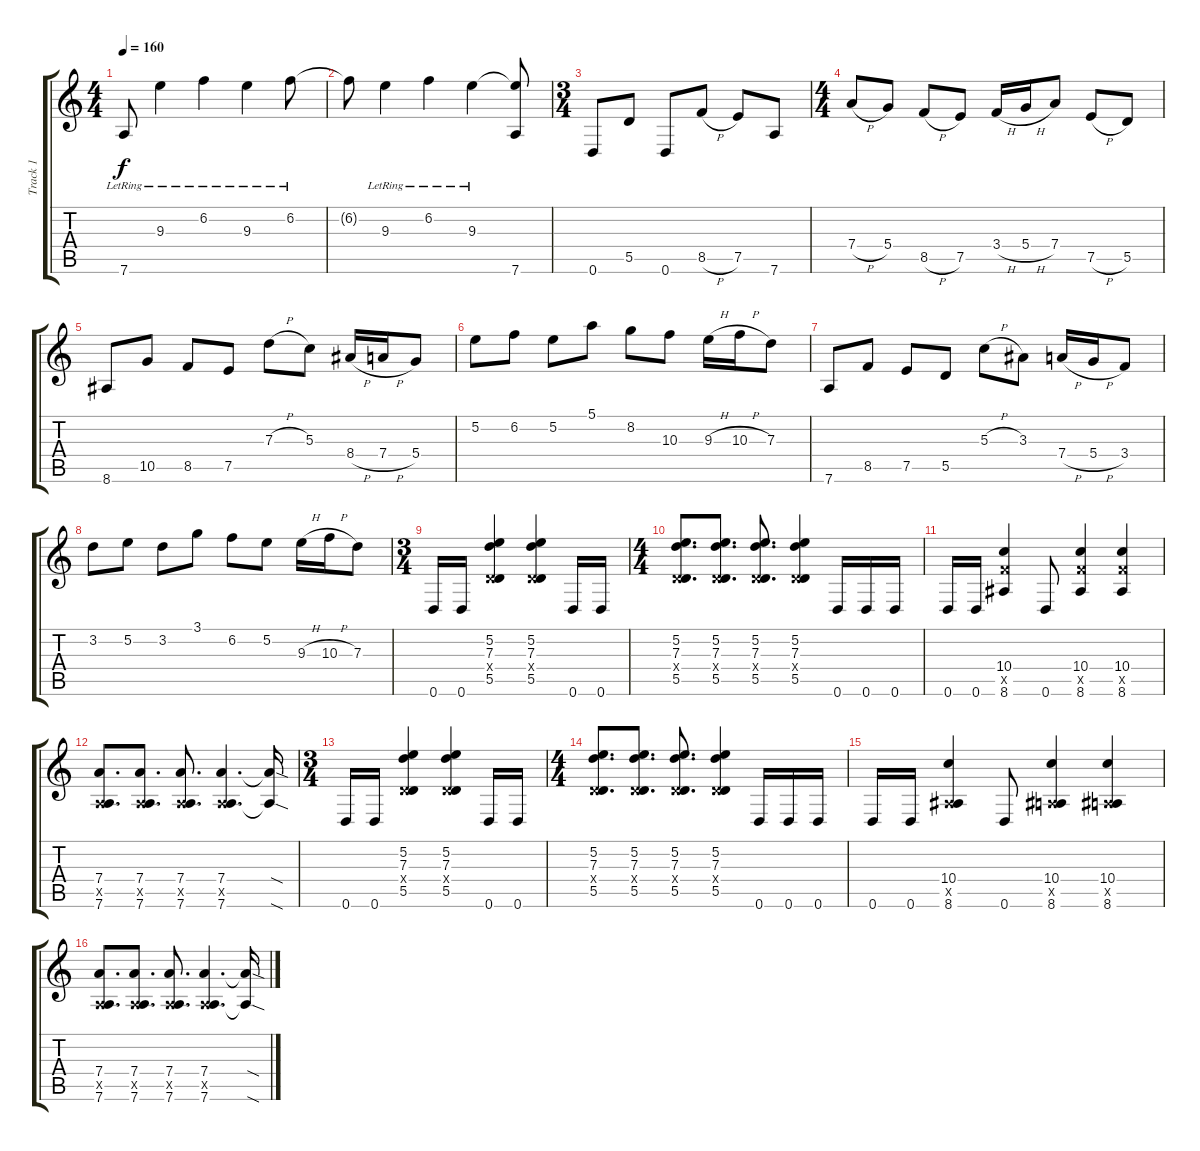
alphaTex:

\track ("Track 1" "Track 1") {instrument overdrivenguitar}
\staff {score tabs}
\tuning (E4 B3 G3 D3 A2 D2) {hide}
\ts (4 4)
\tempo 160
\clef g2
\ks c
7.6{lr}.8{dy f} 9.3{lr}.4 6.2{lr}.4 9.3{lr}.4 6.2{lr}.8 |
6.2{t}.8 9.3{lr}.4 6.2{lr}.4 9.3{lr}.4 (9.3{t} 7.6).8 |
\ts (3 4)
0.6.8 5.5.8 0.6.8 8.5{h}.8 7.5.8 7.6.8 |
\ts (4 4)
7.4{h}.8 5.4.8 8.5{h}.8 7.5.8 3.4{h}.16 5.4{h}.16 7.4.8 7.5{h}.8 5.5.8 |
8.6.8 10.5.8 8.5.8 7.5.8 7.3{h}.8 5.3.8 8.4{h}.16 7.4{h}.16 5.4.8 |
5.2.8 6.2.8 5.2.8 5.1.8 8.2.8 10.3.8 9.3{h}.16 10.3{h}.16 7.3.8 |
7.6.8 8.5.8 7.5.8 5.5.8 5.3{h}.8 3.3.8 7.4{h}.16 5.4{h}.16 3.4.8 |
3.2.8 5.2.8 3.2.8 3.1.8 6.2.8 5.2.8 9.3{h}.16 10.3{h}.16 7.3.8 |
\ts (3 4)
0.6.16{instrument overdrivenguitar} 0.6.16 (5.2 7.3 0.4{x} 5.5).4 (5.2 7.3 0.4{x} 5.5).4 0.6.16 0.6.16 |
\ts (4 4)
(5.2 7.3 0.4{x} 5.5).8{d} (5.2 7.3 0.4{x} 5.5).8{d} (5.2 7.3 0.4{x} 5.5).8{d} (5.2 7.3 0.4{x} 5.5).4 0.6.16 0.6.16 0.6.16 |
0.6.16 0.6.16 (10.4 8.5{x} 8.6).4 0.6.8 (10.4 8.5{x} 8.6).4 (10.4 8.5{x} 8.6).4 |
(7.4 0.5{x} 7.6).8{d} (7.4 0.5{x} 7.6).8{d} (7.4 0.5{x} 7.6).8{d} (7.4 0.5{x} 7.6).4{d} (7.4{sod t} 7.6{sod t}).16 |
\ts (3 4)
0.6.16 0.6.16 (5.2 7.3 0.4{x} 5.5).4 (5.2 7.3 0.4{x} 5.5).4 0.6.16 0.6.16 |
\ts (4 4)
(5.2 7.3 0.4{x} 5.5).8{d} (5.2 7.3 0.4{x} 5.5).8{d} (5.2 7.3 0.4{x} 5.5).8{d} (5.2 7.3 0.4{x} 5.5).4 0.6.16 0.6.16 0.6.16 |
0.6.16 0.6.16 (10.4 0.5{x} 8.6).4 0.6.8 (10.4 0.5{x} 8.6).4 (10.4 0.5{x} 8.6).4 |
(7.4 0.5{x} 7.6).8{d} (7.4 0.5{x} 7.6).8{d} (7.4 0.5{x} 7.6).8{d} (7.4 0.5{x} 7.6).4{d} (7.4{sod t} 7.6{sod t}).16
